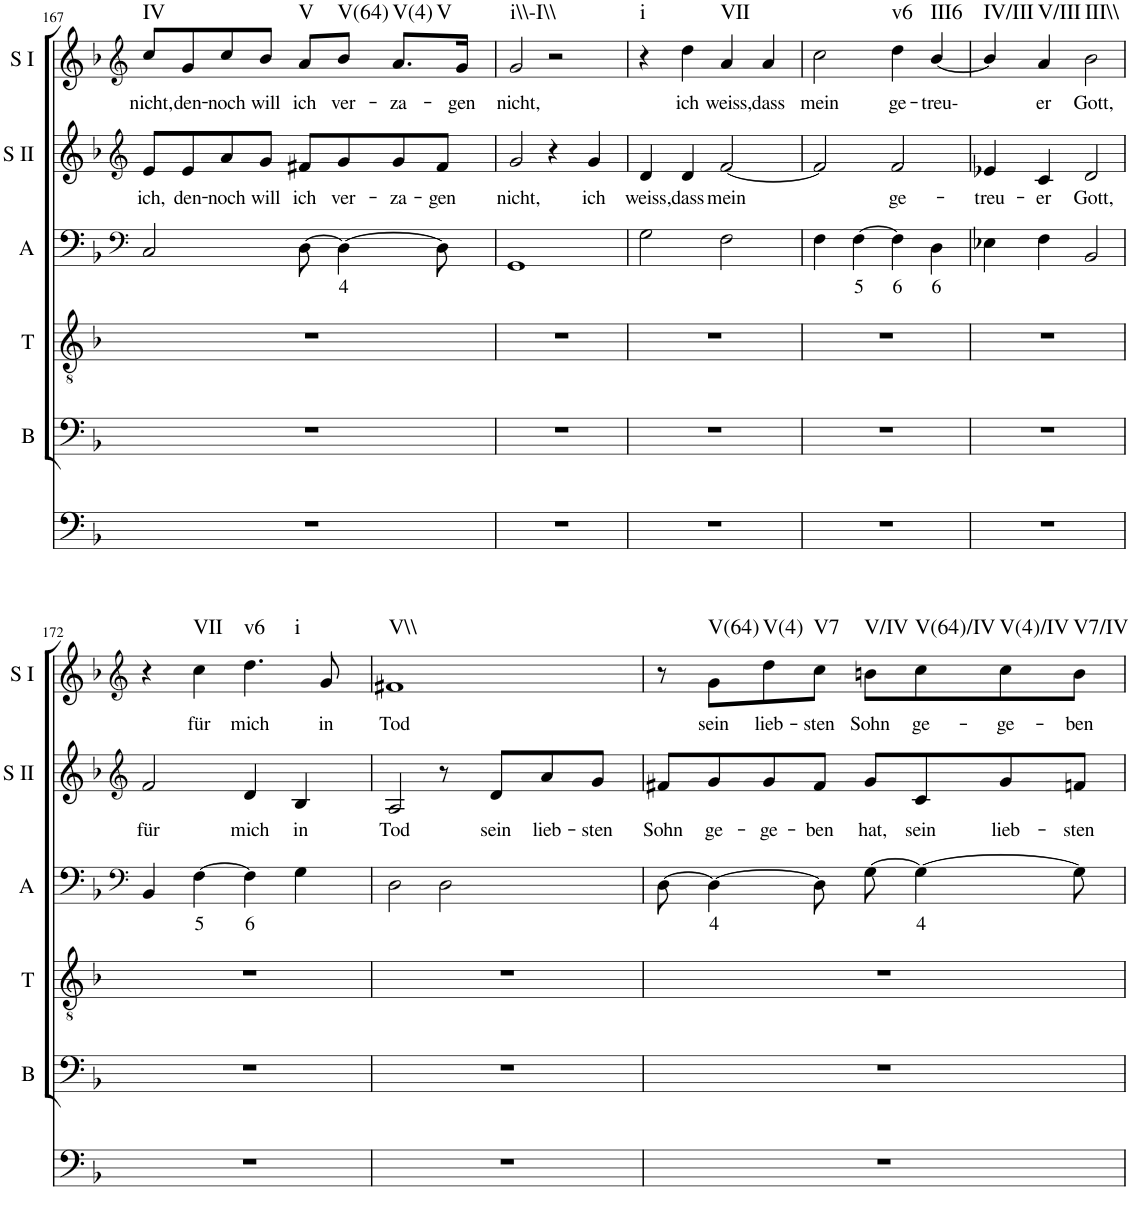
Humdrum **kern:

**kern	**kern	**kern	**kern	**text	**kern	**text	**kern	**text	**harte
*part6	*part5	*part4	*part3	*part3	*part2	*part2	*part1	*part1	*part1
*staff6	*staff5	*staff4	*staff3	*staff3	*staff2	*staff2	*staff1	*staff1	*
*I"Continuo	*I"Bass	*I"Tenor	*I"Alto	*	*I"Soprano II	*	*I"Soprano I	*	*
*	*I'B	*I'T	*I'A	*	*I'S II	*	*I'S I	*	*
!!LO:PB:g=z
*clefF4	*clefF4	*clefGv2	*clefF4	*	*clefG2	*	*clefG2	*	*
*k[b-]	*k[b-]	*k[b-]	*k[b-]	*	*k[b-]	*	*k[b-]	*	*
*M4/4	*M4/4	*M4/4	*M4/4	*	*M4/4	*	*M4/4	*	*
=167	=167	=167	=167	=167	=167	=167	=167	=167	=167
!	!	!	!	!	!	!LO:LY:b	!	!LO:LY:b	!LO:H:kt=IV
1r	1r	1r	2C/	.	8e/L	ich,	8cc/L	nicht,	N
!	!	!	!	!	!	!LO:LY:b	!	!LO:LY:b	!
.	.	.	.	.	8e/	den-	8g/	den-	.
!	!	!	!	!	!	!LO:LY:b	!	!LO:LY:b	!
.	.	.	.	.	8a/	noch	8cc/	noch	.
!	!	!	!	!	!	!LO:LY:b	!	!LO:LY:b	!
.	.	.	.	.	8g/J	will	8b-/J	will	.
!	!	!	!	!	!	!LO:LY:b	!	!LO:LY:b	!LO:H:kt=V
.	.	.	[8D\	.	8f#X/L	ich	8a/L	ich	N
!	!	!	!	!LO:LY:b	!	!LO:LY:b	!	!LO:LY:b	!LO:H:kt=V(64)
.	.	.	4D\_	4	8g/	ver-	8b-/J	ver-	N
!	!	!	!	!	!	!LO:LY:b	!	!LO:LY:b	!LO:H:n=1:kt=V(4)
!	!	!	!	!	!	!	!	!	!LO:H:n=2:kt=V
.	.	.	.	.	8g/	za-	8.a/L	za-	N N
!	!	!	!	!	!	!LO:LY:b	!	!	!
.	.	.	8D\]	.	8f#/J	gen	.	.	.
!	!	!	!	!	!	!	!	!LO:LY:b	!
.	.	.	.	.	.	.	16g/Jk	gen	.
=168	=168	=168	=168	=168	=168	=168	=168	=168	=168
!	!	!	!	!	!	!LO:LY:b	!	!LO:LY:b	!LO:H:kt=i\\-I\\
1r	1r	1r	1GG	.	2g/	nicht,	2g/	nicht,	N
.	.	.	.	.	4r	.	2r	.	.
!	!	!	!	!	!	!LO:LY:b	!	!	!
.	.	.	.	.	4g/	ich	.	.	.
=169	=169	=169	=169	=169	=169	=169	=169	=169	=169
!	!	!	!	!	!	!LO:LY:b	!	!	!LO:H:kt=i
1r	1r	1r	2G\	.	4d/	weiss,	4r	.	N
!	!	!	!	!	!	!LO:LY:b	!	!LO:LY:b	!
.	.	.	.	.	4d/	dass	4dd\	ich	.
!	!	!	!	!	!	!LO:LY:b	!	!LO:LY:b	!LO:H:kt=VII
.	.	.	2F\	.	[2f/	mein	4a/	weiss,	N
!	!	!	!	!	!	!	!	!LO:LY:b	!
.	.	.	.	.	.	.	4a/	dass	.
=170	=170	=170	=170	=170	=170	=170	=170	=170	=170
!	!	!	!	!	!	!	!	!LO:LY:b	!
1r	1r	1r	4F\	.	2f/]	.	2cc\	mein	.
!	!	!	!	!LO:LY:b	!	!	!	!	!
.	.	.	[4F\	5	.	.	.	.	.
!	!	!	!	!LO:LY:b	!	!LO:LY:b	!	!LO:LY:b	!LO:H:kt=v6
.	.	.	4F\]	6	2f/	ge-	4dd\	ge-	N
!	!	!	!	!LO:LY:b	!	!	!	!LO:LY:b	!LO:H:kt=III6
.	.	.	4D\	6	.	.	[4b-/	treu-	N
=171	=171	=171	=171	=171	=171	=171	=171	=171	=171
!	!	!	!	!	!	!LO:LY:b	!	!	!LO:H:kt=IV/III
1r	1r	1r	4E-X\	.	4e-X/	treu-	4b-/]	.	N
!	!	!	!	!	!	!LO:LY:b	!	!LO:LY:b	!LO:H:kt=V/III
.	.	.	4F\	.	4c/	er	4a/	er	N
!	!	!	!	!	!	!LO:LY:b	!	!LO:LY:b	!LO:H:kt=III\\
.	.	.	2BB-/	.	2d/	Gott,	2b-\	Gott,	N
!!LO:LB:g=z
=172	=172	=172	=172	=172	=172	=172	=172	=172	=172
*	*	*	*clefF4	*	*clefG2	*	*clefG2	*	*
!	!	!	!	!	!	!LO:LY:b	!	!	!
1r	1r	1r	4BB-/	.	2f/	für	4r	.	.
!	!	!	!	!LO:LY:b	!	!	!	!LO:LY:b	!LO:H:kt=VII
.	.	.	[4F\	5	.	.	4cc\	für	N
!	!	!	!	!LO:LY:b	!	!LO:LY:b	!	!LO:LY:b	!LO:H:n=1:kt=v6
!	!	!	!	!	!	!	!	!	!LO:H:n=2:kt=i
.	.	.	4F\]	6	4d/	mich	4.dd\	mich	N N
!	!	!	!	!	!	!LO:LY:b	!	!	!
.	.	.	4G\	.	4B-/	in	.	.	.
!	!	!	!	!	!	!	!	!LO:LY:b	!
.	.	.	.	.	.	.	8g/	in	.
=173	=173	=173	=173	=173	=173	=173	=173	=173	=173
!	!	!	!	!	!	!LO:LY:b	!	!LO:LY:b	!LO:H:kt=V\\
1r	1r	1r	2D\	.	2A/	Tod	1f#X	Tod	N
.	.	.	2D\	.	8r	.	.	.	.
!	!	!	!	!	!	!LO:LY:b	!	!	!
.	.	.	.	.	8d/L	sein	.	.	.
!	!	!	!	!	!	!LO:LY:b	!	!	!
.	.	.	.	.	8a/	lieb-	.	.	.
!	!	!	!	!	!	!LO:LY:b	!	!	!
.	.	.	.	.	8g/J	sten	.	.	.
=174	=174	=174	=174	=174	=174	=174	=174	=174	=174
!	!	!	!	!	!	!LO:LY:b	!	!	!
1r	1r	1r	[8D\	.	8f#X/L	Sohn	8r	.	.
!	!	!	!	!LO:LY:b	!	!LO:LY:b	!	!LO:LY:b	!LO:H:kt=V(64)
.	.	.	4D\_	4	8g/	ge-	8g\L	sein	N
!	!	!	!	!	!	!LO:LY:b	!	!LO:LY:b	!LO:H:kt=V(4)
.	.	.	.	.	8g/	ge-	8dd\	lieb-	N
!	!	!	!	!	!	!LO:LY:b	!	!LO:LY:b	!LO:H:kt=V7
.	.	.	8D\]	.	8f#/J	ben	8cc\J	sten	N
!	!	!	!	!	!	!LO:LY:b	!	!LO:LY:b	!LO:H:kt=V/IV
.	.	.	[8G\	.	8g/L	hat,	8bn\L	Sohn	N
!	!	!	!	!LO:LY:b	!	!LO:LY:b	!	!LO:LY:b	!LO:H:kt=V(64)/IV
.	.	.	4G\_	4	8c/	sein	8cc\	ge-	N
!	!	!	!	!	!	!LO:LY:b	!	!LO:LY:b	!LO:H:kt=V(4)/IV
.	.	.	.	.	8g/	lieb-	8cc\	ge-	N
!	!	!	!	!	!	!LO:LY:b	!	!LO:LY:b	!LO:H:kt=V7/IV
.	.	.	8G\]	.	8fn/J	sten	8b\J	ben	N
=	=	=	=	=	=	=	=	=	=
*-	*-	*-	*-	*-	*-	*-	*-	*-	*-
